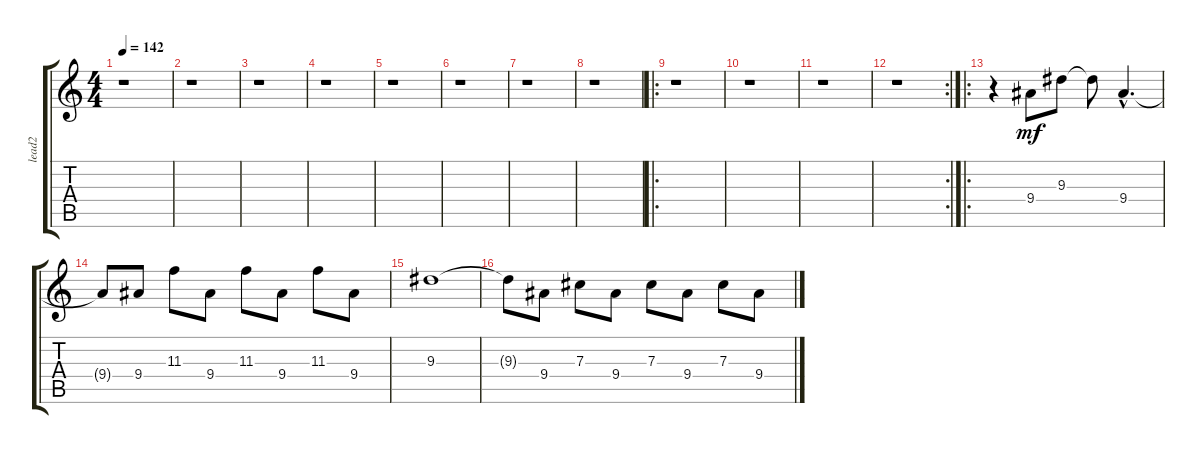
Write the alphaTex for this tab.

\track ("lead2" "lead2") {instrument overdrivenguitar}
\staff {score tabs}
\tuning (Eb4 Bb3 Gb3 Db3 Ab2 Eb2) {hide}
\ts (4 4)
\tempo 142
\clef g2
\ks c
r.1{dy mf instrument overdrivenguitar} |
r.1 |
r.1 |
r.1 |
r.1 |
r.1 |
r.1 |
r.1 |
\ro
r.1 |
r.1 |
r.1 |
\rc 2
r.1 |
\ro
r.4 9.4.8 9.3.8 9.3{t}.8 9.4{hac}.4{d} |
9.4{t}.8 9.4.8 11.3.8 9.4.8 11.3.8 9.4.8 11.3.8 9.4.8 |
9.3.1 |
9.3{t}.8 9.4.8 7.3.8 9.4.8 7.3.8 9.4.8 7.3.8 9.4.8
